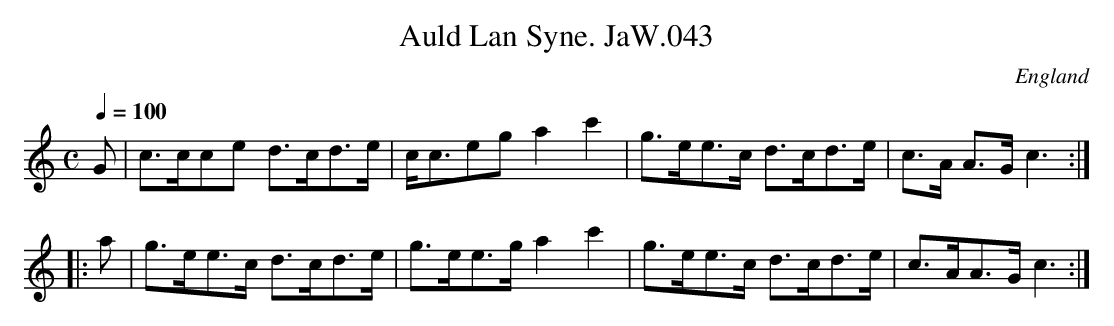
X:1
T:Auld Lan Syne. JaW.043
L:1/8
M:C
O:England
Q:1/4=100
K:C
G|c>cce d>cd>e|c<ceg a2c'2|g>ee>c d>cd>e|c>A A>G c3:|!
|:a|g>ee>c d>cd>e|g>ee>g a2c'2|g>ee>c d>cd>e|c>AA>G c3:|
